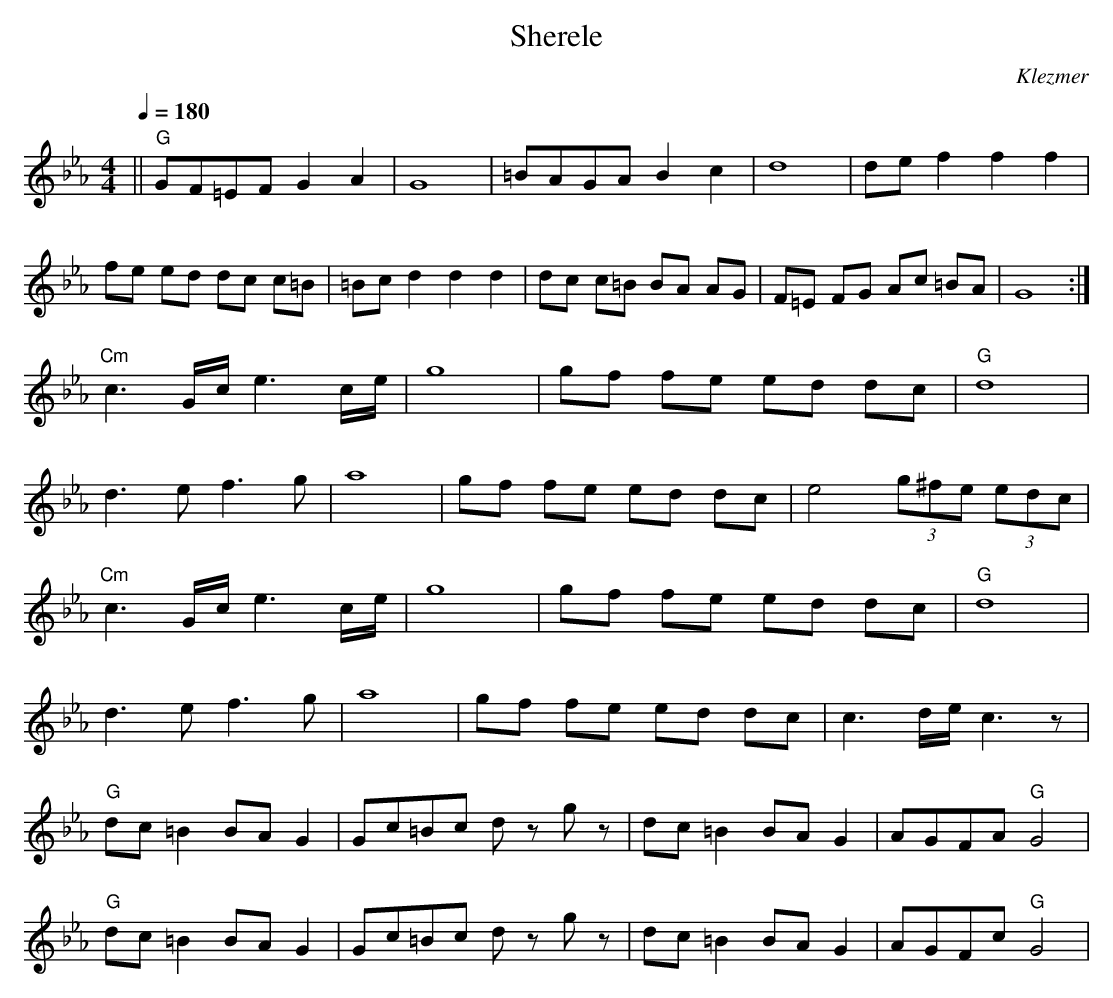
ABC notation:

X:1
T:Sherele
L:1/8
M:4/4
Q:1/4=180
O:Klezmer
K:Cm
||"G" GF=EF G2 A2| G8 | =BAGA B2 c2 | d8 |de f2 f2 f2|
fe ed dc c=B| =Bc d2 d2 d2| dc c=B BA AG| F=E FG Ac =BA| G8 :|
"Cm" c3 G/2c/2 e3 c/2e/2 | g8 | gf fe ed dc | "G" d8|
d3 e f3 g| a8 | gf fe ed dc | e4 (3g^fe (3edc |
"Cm" c3 G/2c/2 e3 c/2e/2 | g8 | gf fe ed dc | "G" d8|
d3 e f3 g| a8 | gf fe ed dc | c3 d/2e/2 c3 z|
"G" dc =B2 BA G2| Gc=Bc d z g z| dc =B2 BA G2 |  AGFA "G" G4|
"G" dc =B2 BA G2| Gc=Bc d z g z| dc =B2 BA G2 |  AGFc "G" G4|
